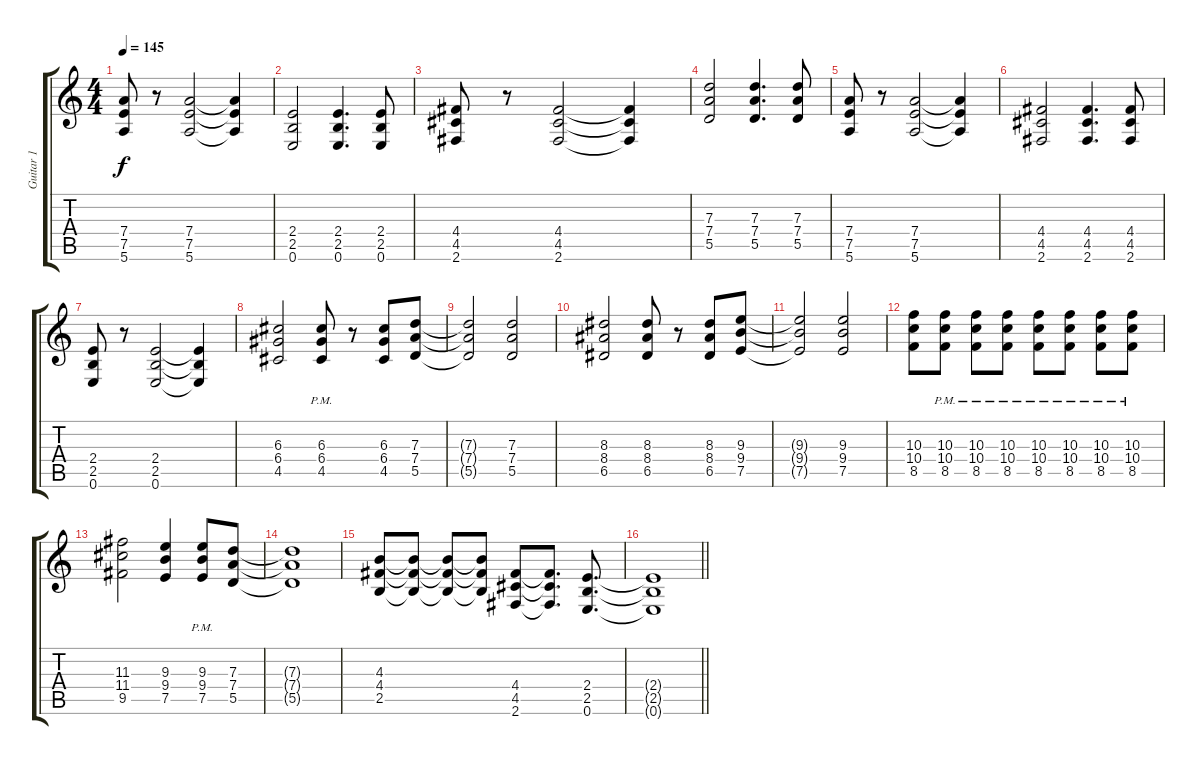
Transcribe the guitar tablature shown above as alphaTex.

\track ("Guitar 1 " "Guitar 1 ") {instrument distortionguitar}
\staff {score tabs}
\tuning (E4 B3 G3 D3 A2 E2) {hide}
\ts (4 4)
\tempo 145
\clef g2
\ks c
(7.4 7.5 5.6).8{dy f} r.8 (7.4 7.5 5.6).2 (7.4{t} 7.5{t} 5.6{t}).4 |
(2.4 2.5 0.6).2 (2.4 2.5 0.6).4{d} (2.4 2.5 0.6).8 |
(4.4 4.5 2.6).8 r.8 (4.4 4.5 2.6).2 (4.4{t} 4.5{t} 2.6{t}).4 |
(7.3 7.4 5.5).2 (7.3 7.4 5.5).4{d} (7.3 7.4 5.5).8 |
(7.4 7.5 5.6).8 r.8 (7.4 7.5 5.6).2 (7.4{t} 7.5{t} 5.6{t}).4 |
(4.4 4.5 2.6).2 (4.4 4.5 2.6).4{d} (4.4 4.5 2.6).8 |
(2.4 2.5 0.6).8 r.8 (2.4 2.5 0.6).2 (2.4{t} 2.5{t} 0.6{t}).4 |
(6.3 6.4 4.5).2 (6.3{pm} 6.4{pm} 4.5{pm}).8 r.8 (6.3 6.4 4.5).8 (7.3 7.4 5.5).8 |
(7.3{t} 7.4{t} 5.5{t}).2 (7.3 7.4 5.5).2 |
(8.3 8.4 6.5).2 (8.3 8.4 6.5).8 r.8 (8.3 8.4 6.5).8 (9.3 9.4 7.5).8 |
(9.3{t} 9.4{t} 7.5{t}).2 (9.3 9.4 7.5).2 |
(10.3 10.4 8.5).8 (10.3{pm} 10.4{pm} 8.5{pm}).8 (10.3{pm} 10.4{pm} 8.5{pm}).8 (10.3{pm} 10.4{pm} 8.5{pm}).8 (10.3{pm} 10.4{pm} 8.5{pm}).8 (10.3{pm} 10.4{pm} 8.5{pm}).8 (10.3{pm} 10.4{pm} 8.5{pm}).8 (10.3{pm} 10.4{pm} 8.5{pm}).8 |
(11.3 11.4 9.5).2 (9.3 9.4 7.5).4 (9.3{pm} 9.4{pm} 7.5{pm}).8 (7.3 7.4 5.5).8 |
(7.3{t} 7.4{t} 5.5{t}).1 |
(4.3 4.4 2.5).8 (4.3{t} 4.4{t} 2.5{t}).8 (4.3{t} 4.4{t} 2.5{t}).8 (4.3{t} 4.4{t} 2.5{t}).8 (4.4 4.5 2.6).8 (4.4{t} 4.5{t} 2.6{t}).8{d} (2.4 2.5 0.6).8{d} |
\barLineRight lightlight
(2.4{t} 2.5{t} 0.6{t}).1
